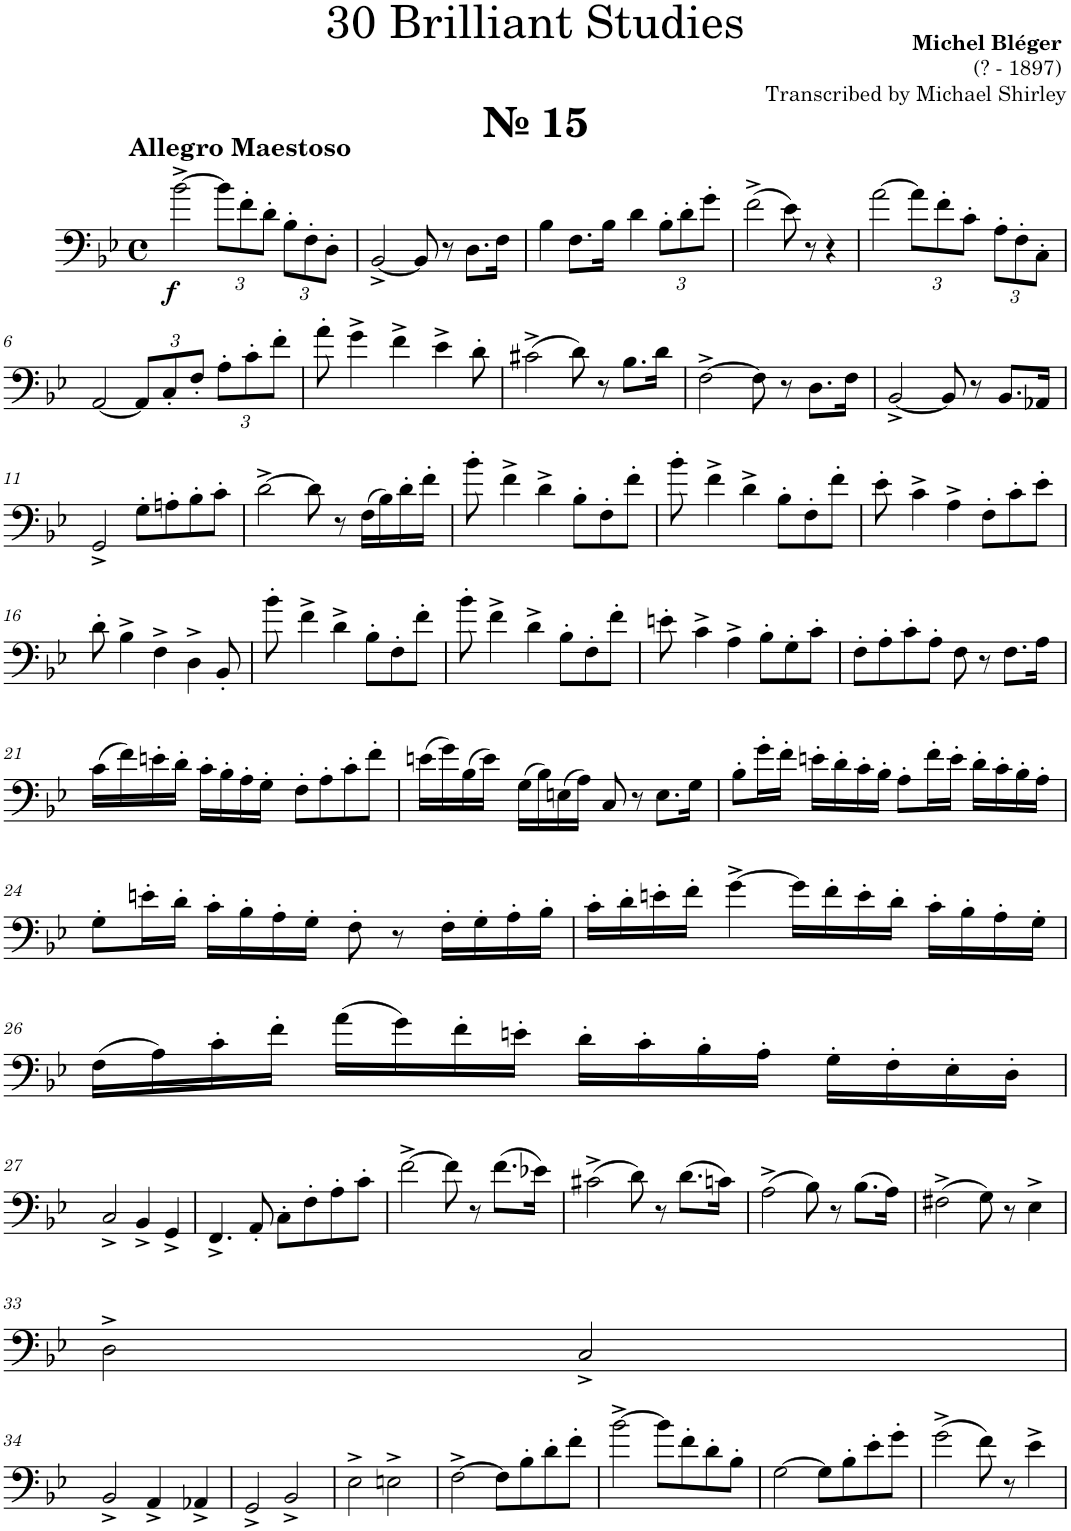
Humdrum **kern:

**kern	**dynam
*part1	*part1
*staff1	*staff1
*I"Trombone	*
*I'Tbn.	*
*clefF4	*
*k[b-e-]	*
*M4/4	*
*met(c)	*
=1	=1
!LO:TX:a:B:t=№ 15	!
!LO:TX:a:B:t=Allegro Maestoso	!
!	!LO:DY:b
[2b-^\	f
*Xbrackettup	*
12b-\L]	.
12f'\	.
12d'\J	.
12B-'\L	.
12F'\	.
12D'\J	.
=2	=2
[2BB-^/	.
8BB-/]	.
8r	.
8.D\L	.
16F\Jk	.
=3	=3
4B-\	.
8.F\L	.
16B-\Jk	.
4d\	.
12B-'\L	.
12d'\	.
12g'\J	.
=4	=4
(2f^\	.
8e-\)	.
8r	.
4r	.
=5	=5
[2a\	.
12a\L]	.
12f'\	.
12c'\J	.
12A'\L	.
12F'\	.
12C'\J	.
!!LO:LB:g=z
=6	=6
[2AA/	.
12AA/L]	.
12C'/	.
12F'/J	.
12A'\L	.
12c'\	.
12f'\J	.
=7	=7
8a'\	.
4g^\	.
4f^\	.
4e-^\	.
8d'\	.
=8	=8
(2c#X^\	.
8d\)	.
8r	.
8.B-\L	.
16d\Jk	.
=9	=9
[2F^\	.
8F\]	.
8r	.
8.D\L	.
16F\Jk	.
=10	=10
[2BB-^/	.
8BB-/]	.
8r	.
8.BB-/L	.
16AA-X/Jk	.
!!LO:LB:g=z
=11	=11
2GG^/	.
8G'\L	.
8An'\	.
8B-'\	.
8c'\J	.
=12	=12
[2d^\	.
8d\]	.
8r	.
(16F\LL	.
16B-\)	.
16d'\	.
16f'\JJ	.
=13	=13
8b-'\	.
4f^\	.
4d^\	.
8B-'\L	.
8F'\	.
8f'\J	.
=14	=14
8b-'\	.
4f^\	.
4d^\	.
8B-'\L	.
8F'\	.
8f'\J	.
=15	=15
8e-'\	.
4c^\	.
4A^\	.
8F'\L	.
8c'\	.
8e-'\J	.
!!LO:LB:g=z
=16	=16
8d'\	.
4B-^\	.
4F^\	.
4D^\	.
8BB-'/	.
=17	=17
8b-'\	.
4f^\	.
4d^\	.
8B-'\L	.
8F'\	.
8f'\J	.
=18	=18
8b-'\	.
4f^\	.
4d^\	.
8B-'\L	.
8F'\	.
8f'\J	.
=19	=19
8en'\	.
4c^\	.
4A^\	.
8B-'\L	.
8G'\	.
8c'\J	.
=20	=20
8F'\L	.
8A'\	.
8c'\	.
8A'\J	.
8F\	.
8r	.
8.F\L	.
16A\Jk	.
!!LO:LB:g=z
=21	=21
(16c\LL	.
16f\)	.
16en'\	.
16d'\JJ	.
16c'\LL	.
16B-'\	.
16A'\	.
16G'\JJ	.
8F'\L	.
8A'\	.
8c'\	.
8f'\J	.
=22	=22
(16en\LL	.
16g\)	.
(16B-\	.
16e\JJ)	.
(16G\LL	.
16B-\)	.
(16En\	.
16A\JJ)	.
8C/	.
8r	.
8.E\L	.
16G\Jk	.
=23	=23
8B-'\L	.
16g'\L	.
16f'\JJ	.
16en'\LL	.
16d'\	.
16c'\	.
16B-'\JJ	.
8A'\L	.
16f'\L	.
16e'\JJ	.
16d'\LL	.
16c'\	.
16B-'\	.
16A'\JJ	.
!!LO:LB:g=z
=24	=24
8G'\L	.
16en'\L	.
16d'\JJ	.
16c'\LL	.
16B-'\	.
16A'\	.
16G'\JJ	.
8F'\	.
8r	.
16F'\LL	.
16G'\	.
16A'\	.
16B-'\JJ	.
=25	=25
16c'\LL	.
16d'\	.
16en'\	.
16f'\JJ	.
[4g^\	.
16g\LL]	.
16f'\	.
16e'\	.
16d'\JJ	.
16c'\LL	.
16B-'\	.
16A'\	.
16G'\JJ	.
!!LO:LB:g=z
=26	=26
(16F\LL	.
16A\)	.
16c'\	.
16f'\JJ	.
(16a\LL	.
16g\)	.
16f'\	.
16en'\JJ	.
16d'\LL	.
16c'\	.
16B-'\	.
16A'\JJ	.
16G'\LL	.
16F'\	.
16E-'\	.
16D'\JJ	.
!!LO:LB:g=z
=27	=27
2C^/	.
4BB-^/	.
4GG^/	.
=28	=28
4.FF^/	.
8AA'/	.
8C'\L	.
8F'\	.
8A'\	.
8c'\J	.
=29	=29
[2f^\	.
8f\]	.
8r	.
(8.f\L	.
16e-X\Jk)	.
=30	=30
(2c#X^\	.
8d\)	.
8r	.
(8.d\L	.
16cn\Jk)	.
=31	=31
(2A^\	.
8B-\)	.
8r	.
(8.B-\L	.
16A\Jk)	.
=32	=32
(2F#X^\	.
8G\)	.
8r	.
4E-^\	.
!!LO:LB:g=z
=33	=33
2D^\	.
2C^/	.
!!LO:LB:g=z
=34	=34
2BB-^/	.
4AA^/	.
4AA-X^/	.
=35	=35
2GG^/	.
2BB-^/	.
=36	=36
2E-^\	.
2En^\	.
=37	=37
[2F^\	.
8F\L]	.
8B-'\	.
8d'\	.
8f'\J	.
=38	=38
[2b-^\	.
8b-\L]	.
8f'\	.
8d'\	.
8B-'\J	.
=39	=39
[2G\	.
8G\L]	.
8B-'\	.
8e-'\	.
8g'\J	.
=40	=40
(2g^\	.
8f\)	.
8r	.
4e-^\	.
=	=
*-	*-
